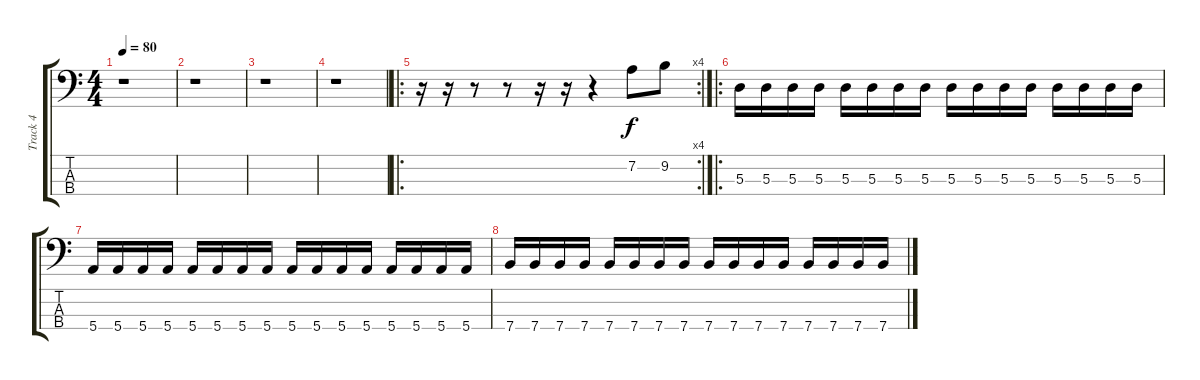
\track ("Track 4" "Track 4") {instrument electricbasspick}
\staff {score tabs}
\tuning (G2 D2 A1 E1) {hide}
\ts (4 4)
\tempo 80
\clef f4
\ks c
r.1{dy f} |
r.1 |
r.1 |
r.1 |
\ro
\rc 4
r.16 r.16 r.8 r.8 r.16 r.16 r.4 7.2.8 9.2.8 |
\ro
5.3.16 5.3.16 5.3.16 5.3.16 5.3.16 5.3.16 5.3.16 5.3.16 5.3.16 5.3.16 5.3.16 5.3.16 5.3.16 5.3.16 5.3.16 5.3.16 |
5.4.16 5.4.16 5.4.16 5.4.16 5.4.16 5.4.16 5.4.16 5.4.16 5.4.16 5.4.16 5.4.16 5.4.16 5.4.16 5.4.16 5.4.16 5.4.16 |
7.4.16 7.4.16 7.4.16 7.4.16 7.4.16 7.4.16 7.4.16 7.4.16 7.4.16 7.4.16 7.4.16 7.4.16 7.4.16 7.4.16 7.4.16 7.4.16
